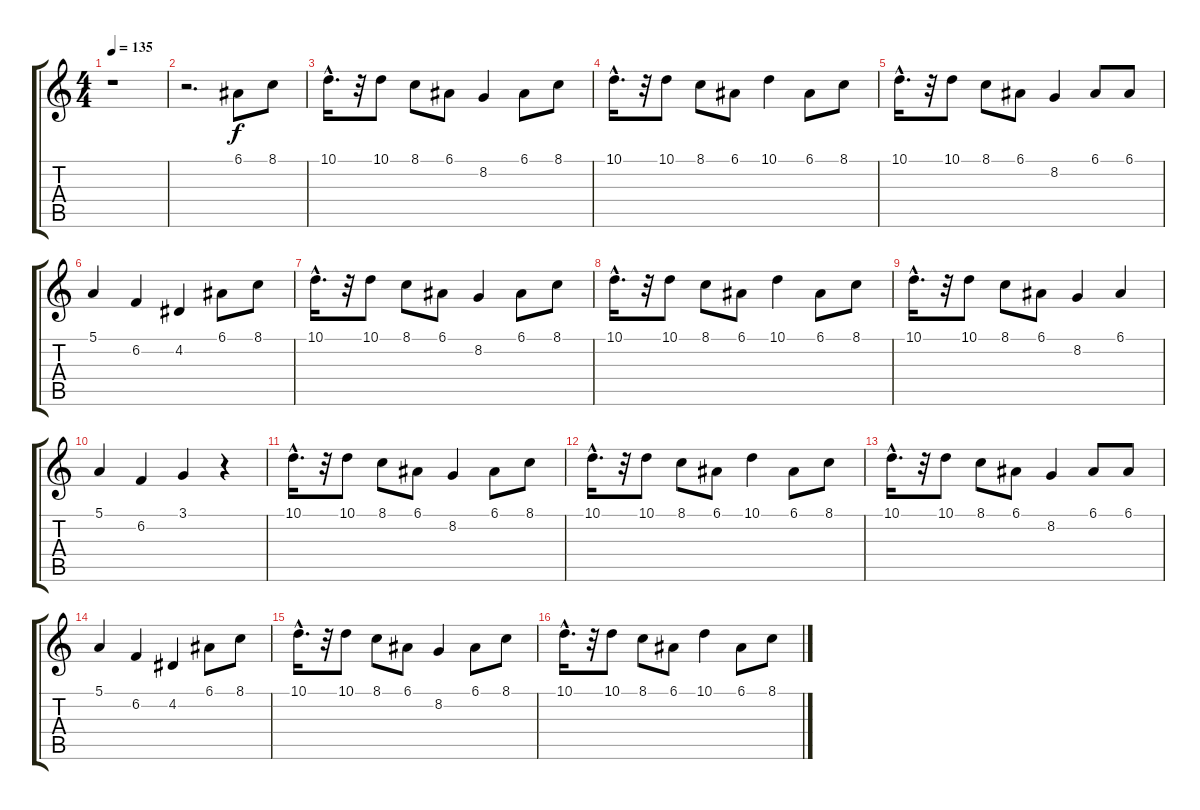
\track "" {instrument electricgrandpiano}
\staff {score tabs}
\tuning (E4 B3 G3 D3 A2 E2) {hide}
\ts (4 4)
\tempo 135
\clef g2
\ks c
r.1{dy f} |
r.2{d} 6.1.8 8.1.8 |
10.1{hac}.16{d} r.32 10.1.8 8.1.8 6.1.8 8.2.4 6.1.8 8.1.8 |
10.1{hac}.16{d} r.32 10.1.8 8.1.8 6.1.8 10.1.4 6.1.8 8.1.8 |
10.1{hac}.16{d} r.32 10.1.8 8.1.8 6.1.8 8.2.4 6.1.8 6.1.8 |
5.1.4 6.2.4 4.2.4 6.1.8 8.1.8 |
10.1{hac}.16{d} r.32 10.1.8 8.1.8 6.1.8 8.2.4 6.1.8 8.1.8 |
10.1{hac}.16{d} r.32 10.1.8 8.1.8 6.1.8 10.1.4 6.1.8 8.1.8 |
10.1{hac}.16{d} r.32 10.1.8 8.1.8 6.1.8 8.2.4 6.1.4 |
5.1.4 6.2.4 3.1.4 r.4 |
10.1{hac}.16{d} r.32 10.1.8 8.1.8 6.1.8 8.2.4 6.1.8 8.1.8 |
10.1{hac}.16{d} r.32 10.1.8 8.1.8 6.1.8 10.1.4 6.1.8 8.1.8 |
10.1{hac}.16{d} r.32 10.1.8 8.1.8 6.1.8 8.2.4 6.1.8 6.1.8 |
5.1.4 6.2.4 4.2.4 6.1.8 8.1.8 |
10.1{hac}.16{d} r.32 10.1.8 8.1.8 6.1.8 8.2.4 6.1.8 8.1.8 |
10.1{hac}.16{d} r.32 10.1.8 8.1.8 6.1.8 10.1.4 6.1.8 8.1.8
